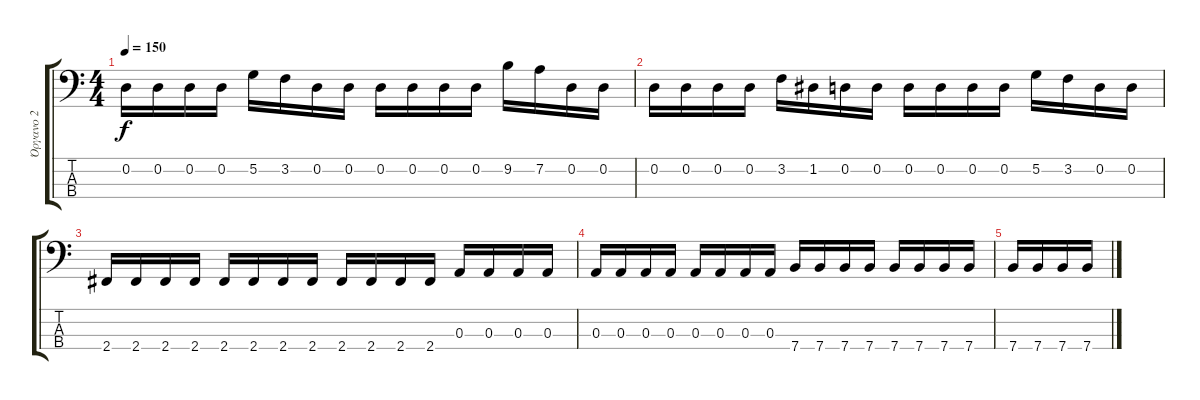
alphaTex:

\track ("Όργανο 2" "Όργανο 2") {instrument electricbassfinger}
\staff {score tabs}
\tuning (G2 D2 A1 E1) {hide}
\ts (4 4)
\tempo 150
\clef f4
\ks c
0.2.16{dy f} 0.2.16 0.2.16 0.2.16 5.2.16 3.2.16 0.2.16 0.2.16 0.2.16 0.2.16 0.2.16 0.2.16 9.2.16 7.2.16 0.2.16 0.2.16 |
0.2.16 0.2.16 0.2.16 0.2.16 3.2.16 1.2.16 0.2.16 0.2.16 0.2.16 0.2.16 0.2.16 0.2.16 5.2.16 3.2.16 0.2.16 0.2.16 |
2.4.16 2.4.16 2.4.16 2.4.16 2.4.16 2.4.16 2.4.16 2.4.16 2.4.16 2.4.16 2.4.16 2.4.16 0.3.16 0.3.16 0.3.16 0.3.16 |
0.3.16 0.3.16 0.3.16 0.3.16 0.3.16 0.3.16 0.3.16 0.3.16 7.4.16 7.4.16 7.4.16 7.4.16 7.4.16 7.4.16 7.4.16 7.4.16 |
7.4.16 7.4.16 7.4.16 7.4.16
